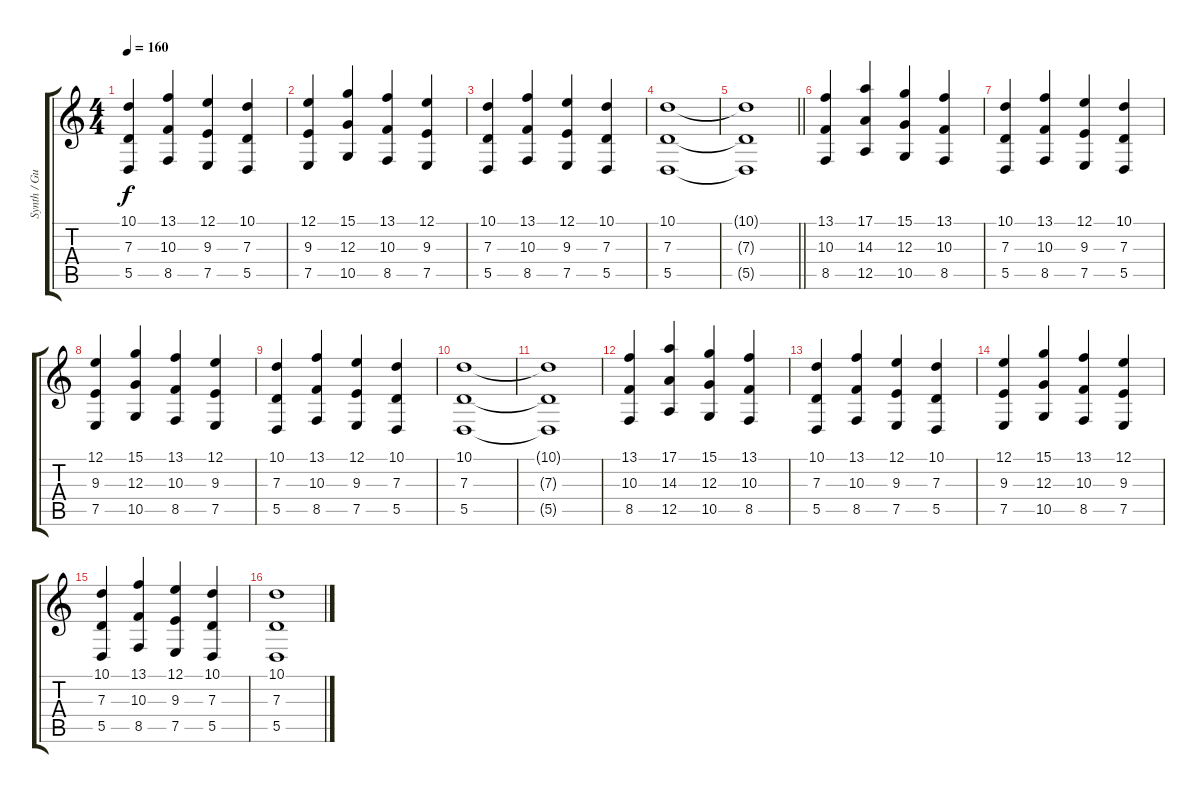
\track ("Synth / Guitar #3" "Synth / Gu") {instrument pad7halo}
\staff {score tabs}
\tuning (E4 B3 G3 D3 A2 E2) {hide}
\ts (4 4)
\tempo 160
\clef g2
\ks c
(10.1 7.3 5.5).4{dy f} (13.1 10.3 8.5).4 (12.1 9.3 7.5).4 (10.1 7.3 5.5).4 |
(12.1 9.3 7.5).4 (15.1 12.3 10.5).4 (13.1 10.3 8.5).4 (12.1 9.3 7.5).4 |
(10.1 7.3 5.5).4 (13.1 10.3 8.5).4 (12.1 9.3 7.5).4 (10.1 7.3 5.5).4 |
(10.1 7.3 5.5).1 |
\barLineRight lightlight
(10.1{t} 7.3{t} 5.5{t}).1 |
\section ("" "")
(13.1 10.3 8.5).4 (17.1 14.3 12.5).4 (15.1 12.3 10.5).4 (13.1 10.3 8.5).4 |
(10.1 7.3 5.5).4 (13.1 10.3 8.5).4 (12.1 9.3 7.5).4 (10.1 7.3 5.5).4 |
(12.1 9.3 7.5).4 (15.1 12.3 10.5).4 (13.1 10.3 8.5).4 (12.1 9.3 7.5).4 |
(10.1 7.3 5.5).4 (13.1 10.3 8.5).4 (12.1 9.3 7.5).4 (10.1 7.3 5.5).4 |
(10.1 7.3 5.5).1 |
(10.1{t} 7.3{t} 5.5{t}).1 |
(13.1 10.3 8.5).4 (17.1 14.3 12.5).4 (15.1 12.3 10.5).4 (13.1 10.3 8.5).4 |
(10.1 7.3 5.5).4 (13.1 10.3 8.5).4 (12.1 9.3 7.5).4 (10.1 7.3 5.5).4 |
(12.1 9.3 7.5).4 (15.1 12.3 10.5).4 (13.1 10.3 8.5).4 (12.1 9.3 7.5).4 |
(10.1 7.3 5.5).4 (13.1 10.3 8.5).4 (12.1 9.3 7.5).4 (10.1 7.3 5.5).4 |
(10.1 7.3 5.5).1
